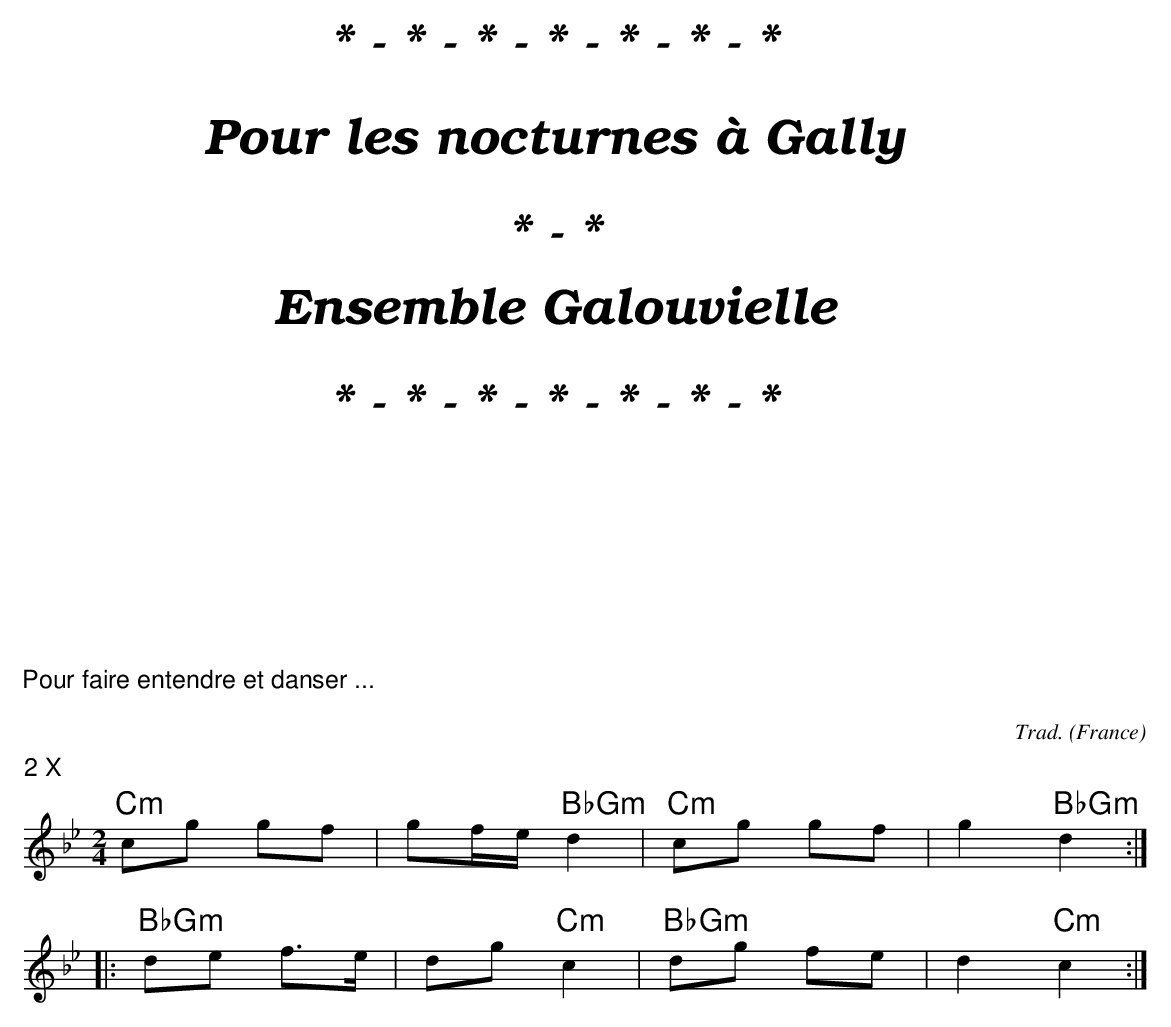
X:1
T:Maraîchine 9
O:France
C:Trad.
M:2/4
L:1/8
K:Bb
%%text 2 X
"Cm"cg gf | gf/e/ "BbGm"d2 | "Cm"cg gf | g2 "BbGm"d2 ::
"BbGm"de f>e | dg "Cm"c2 | "BbGm"dg fe | d2 "Cm"c2 :|
